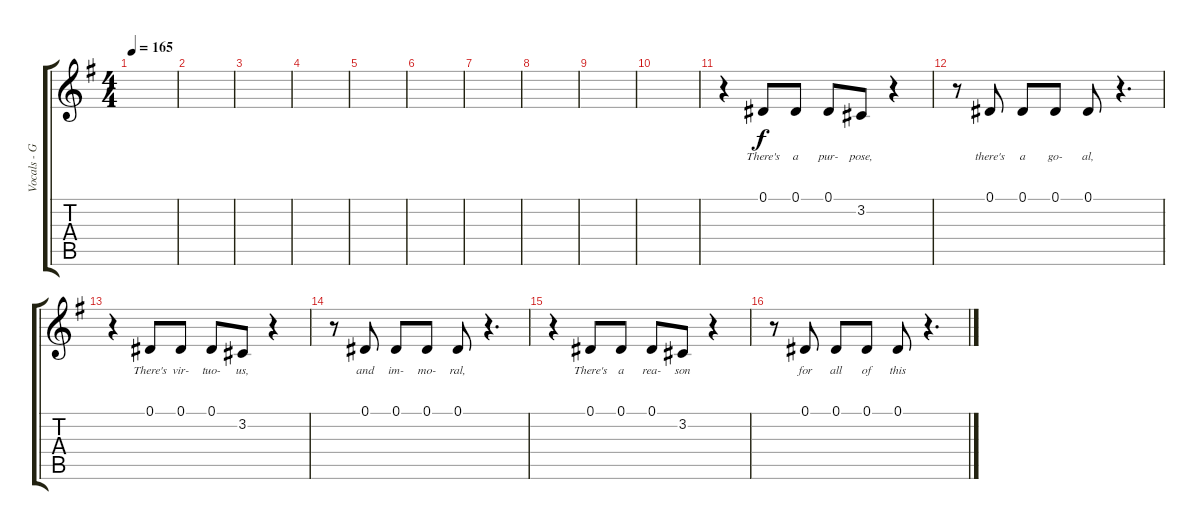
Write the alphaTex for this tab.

\track ("Vocals - Greg Graffin" "Vocals - G") {instrument oboe}
\staff {score tabs}
\tuning (Eb4 Bb3 Gb3 Db3 Ab2 Eb2) {hide}
\ts (4 4)
\tempo 165
\clef g2
\ks g
|
|
|
|
|
|
|
|
|
|
r.4 0.1.8{lyrics (0 "There's") lyrics (1 "") lyrics (2 "") lyrics (3 "") lyrics (4 "")} 0.1.8{lyrics (0 "a") lyrics (1 "") lyrics (2 "") lyrics (3 "") lyrics (4 "")} 0.1.8{lyrics (0 "pur-") lyrics (1 "") lyrics (2 "") lyrics (3 "") lyrics (4 "")} 3.2.8{lyrics (0 "pose,") lyrics (1 "") lyrics (2 "") lyrics (3 "") lyrics (4 "")} r.4 |
r.8 0.1.8{lyrics (0 "there's") lyrics (1 "") lyrics (2 "") lyrics (3 "") lyrics (4 "")} 0.1.8{lyrics (0 "a") lyrics (1 "") lyrics (2 "") lyrics (3 "") lyrics (4 "")} 0.1.8{lyrics (0 "go-") lyrics (1 "") lyrics (2 "") lyrics (3 "") lyrics (4 "")} 0.1.8{lyrics (0 "al,") lyrics (1 "") lyrics (2 "") lyrics (3 "") lyrics (4 "")} r.4{d} |
r.4 0.1.8{lyrics (0 "There's") lyrics (1 "") lyrics (2 "") lyrics (3 "") lyrics (4 "")} 0.1.8{lyrics (0 "vir-") lyrics (1 "") lyrics (2 "") lyrics (3 "") lyrics (4 "")} 0.1.8{lyrics (0 "tuo-") lyrics (1 "") lyrics (2 "") lyrics (3 "") lyrics (4 "")} 3.2.8{lyrics (0 "us,") lyrics (1 "") lyrics (2 "") lyrics (3 "") lyrics (4 "")} r.4 |
r.8 0.1.8{lyrics (0 "and") lyrics (1 "") lyrics (2 "") lyrics (3 "") lyrics (4 "")} 0.1.8{lyrics (0 "im-") lyrics (1 "") lyrics (2 "") lyrics (3 "") lyrics (4 "")} 0.1.8{lyrics (0 "mo-") lyrics (1 "") lyrics (2 "") lyrics (3 "") lyrics (4 "")} 0.1.8{lyrics (0 "ral,") lyrics (1 "") lyrics (2 "") lyrics (3 "") lyrics (4 "")} r.4{d} |
r.4 0.1.8{lyrics (0 "There's") lyrics (1 "") lyrics (2 "") lyrics (3 "") lyrics (4 "")} 0.1.8{lyrics (0 "a") lyrics (1 "") lyrics (2 "") lyrics (3 "") lyrics (4 "")} 0.1.8{lyrics (0 "rea-") lyrics (1 "") lyrics (2 "") lyrics (3 "") lyrics (4 "")} 3.2.8{lyrics (0 "son") lyrics (1 "") lyrics (2 "") lyrics (3 "") lyrics (4 "")} r.4 |
r.8 0.1.8{lyrics (0 "for") lyrics (1 "") lyrics (2 "") lyrics (3 "") lyrics (4 "")} 0.1.8{lyrics (0 "all") lyrics (1 "") lyrics (2 "") lyrics (3 "") lyrics (4 "")} 0.1.8{lyrics (0 "of") lyrics (1 "") lyrics (2 "") lyrics (3 "") lyrics (4 "")} 0.1.8{lyrics (0 "this") lyrics (1 "") lyrics (2 "") lyrics (3 "") lyrics (4 "")} r.4{d}
